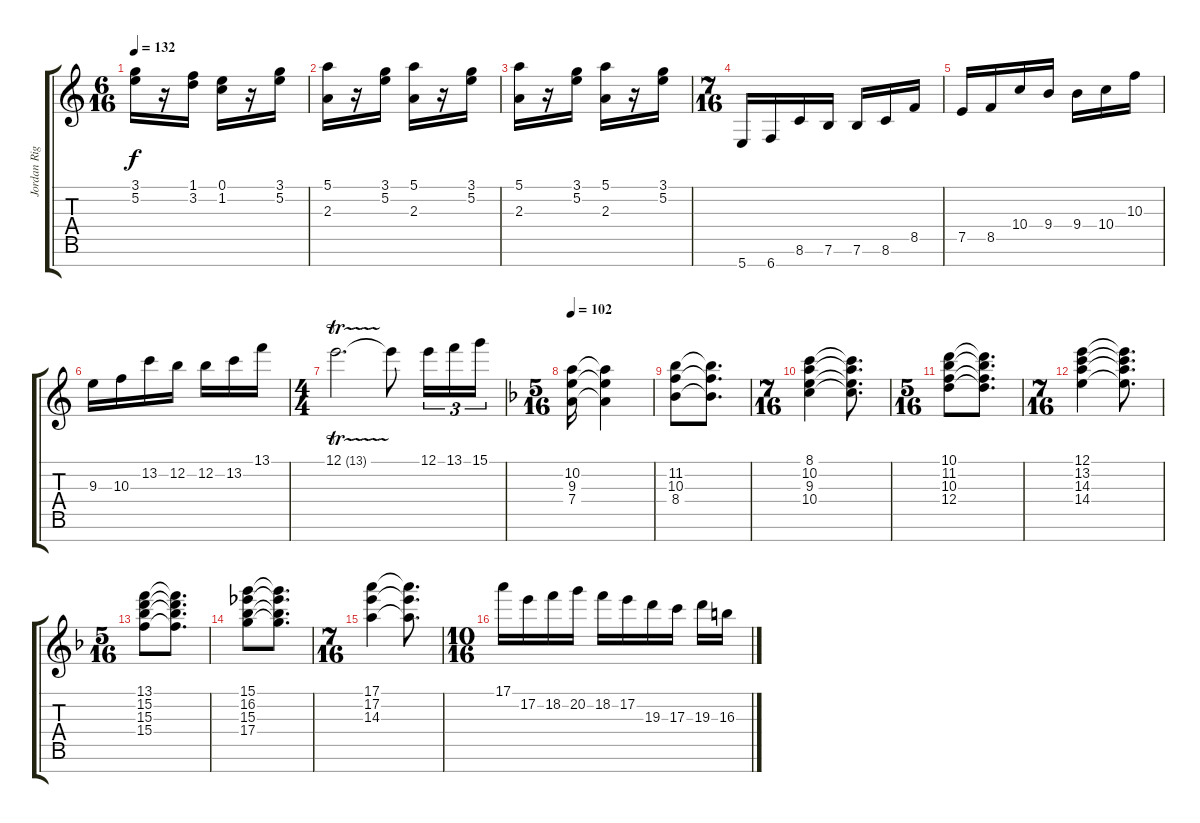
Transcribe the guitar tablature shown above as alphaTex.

\track ("Jordan Right Hand" "Jordan Rig") {instrument fx1rain}
\staff {score tabs}
\tuning (E5 B4 G4 D4 A3 E3 B2) {hide}
\ts (6 16)
\tempo 132
\clef g2
\ks c
(3.1 5.2).16{dy f} r.16 (1.1 3.2).16 (0.1 1.2).16 r.16 (3.1 5.2).16 |
(5.1 2.3).16 r.16 (3.1 5.2).16 (5.1 2.3).16 r.16 (3.1 5.2).16 |
(5.1 2.3).16 r.16 (3.1 5.2).16 (5.1 2.3).16 r.16 (3.1 5.2).16 |
\ts (7 16)
5.7.16{volume 11} 6.7.16 8.6.16 7.6.16 7.6.16 8.6.16 8.5.16 |
7.5.16 8.5.16 10.4.16 9.4.16 9.4.16 10.4.16 10.3.16 |
9.3.16 10.3.16 13.2.16 12.2.16 12.2.16 13.2.16 13.1.16 |
\ts (4 4)
12.1{tr (13 32)}.2{d} 12.1{t}.8 12.1.16{tu (3 2)} 13.1.16{tu (3 2)} 15.1.16{tu (3 2)} |
\ts (5 16)
\tempo 102
\ks f
(10.2 9.3 7.4).16 (10.2{t} 9.3{t} 7.4{t}).4 |
(11.2 10.3 8.4).8 (11.2{t} 10.3{t} 8.4{t}).8{d} |
\ts (7 16)
(8.1 10.2 9.3 10.4).4 (8.1{t} 10.2{t} 9.3{t} 10.4{t}).8{d} |
\ts (5 16)
(10.1 11.2 10.3 12.4).8 (10.1{t} 11.2{t} 10.3{t} 12.4{t}).8{d} |
\ts (7 16)
(12.1 13.2 14.3 14.4).4 (12.1{t} 13.2{t} 14.3{t} 14.4{t}).8{d} |
\ts (5 16)
(13.1 15.2 15.3 15.4).8 (13.1{t} 15.2{t} 15.3{t} 15.4{t}).8{d} |
(15.1 16.2 15.3 17.4).8 (15.1{t} 16.2{t} 15.3{t} 17.4{t}).8{d} |
\ts (7 16)
(17.1 17.2 14.3).4 (17.1{t} 17.2{t} 14.3{t}).8{d} |
\ts (10 16)
17.1.16 17.2.16 18.2.16 20.2.16 18.2.16 17.2.16 19.3.16 17.3.16 19.3.16 16.3.16
